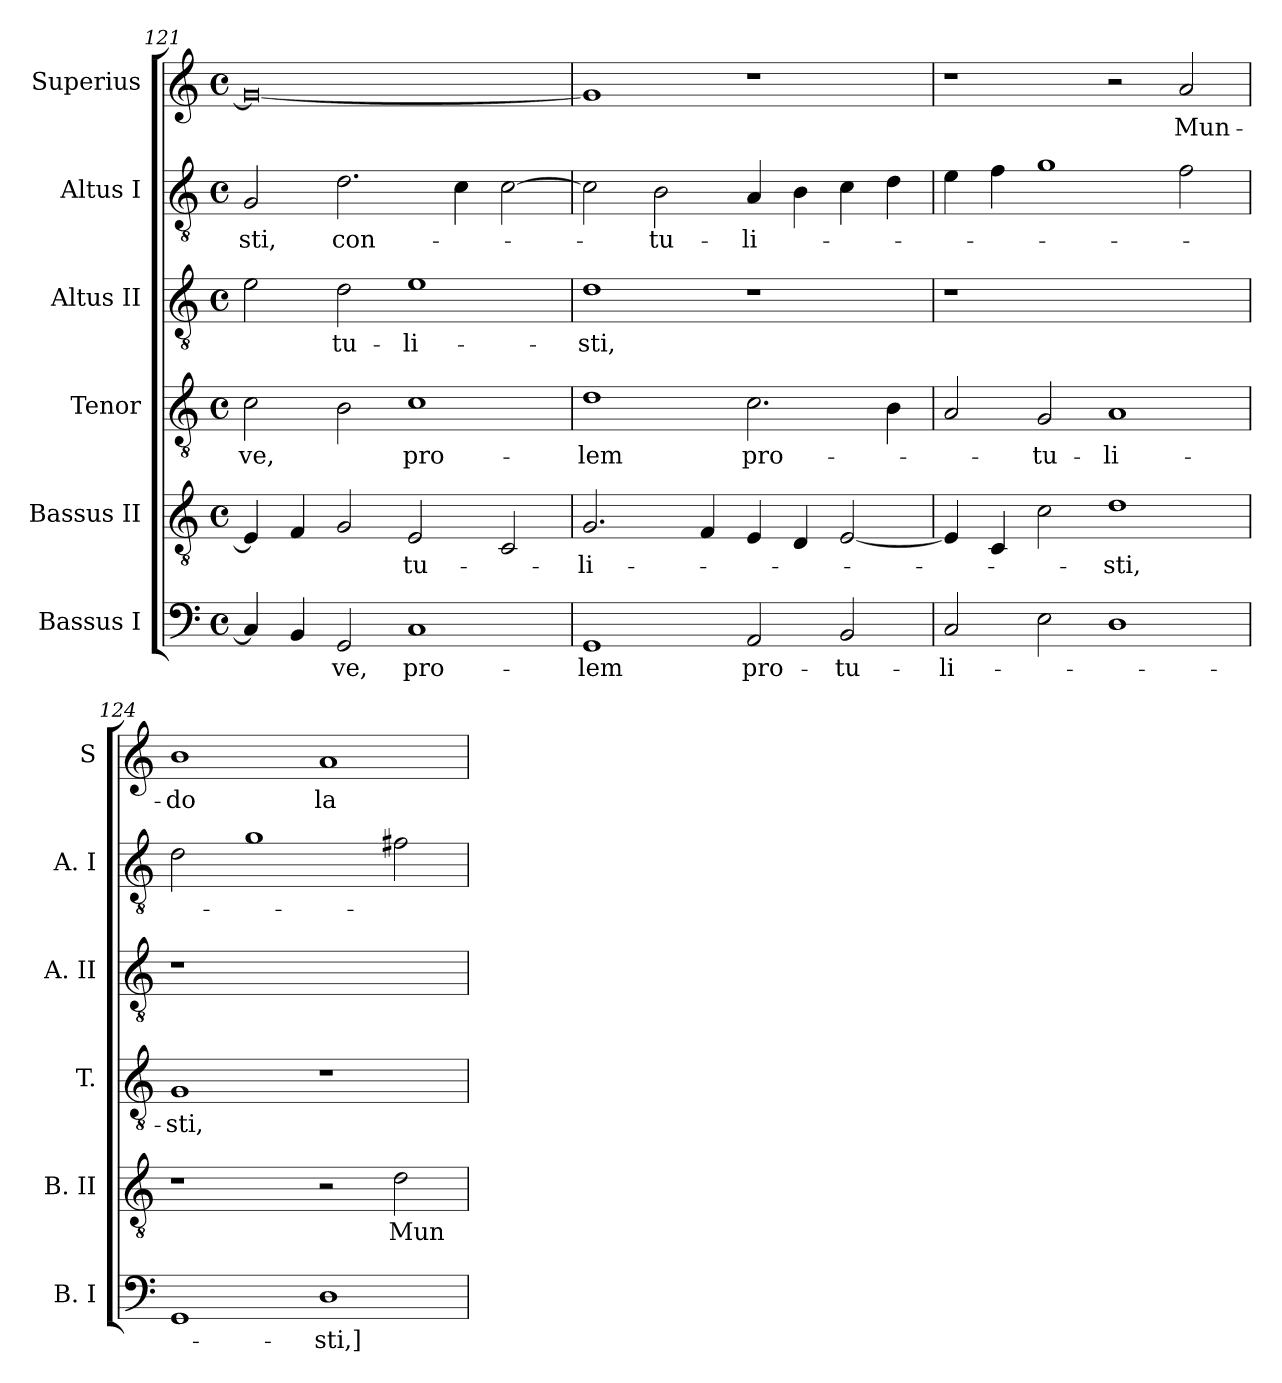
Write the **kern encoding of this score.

**kern	**text	**kern	**text	**kern	**text	**kern	**text	**kern	**text	**kern	**text
*part6	*part6	*part5	*part5	*part4	*part4	*part3	*part3	*part2	*part2	*part1	*part1
*staff6	*staff6	*staff5	*staff5	*staff4	*staff4	*staff3	*staff3	*staff2	*staff2	*staff1	*staff1
*I"Bassus I	*	*I"Bassus II	*	*I"Tenor	*	*I"Altus II	*	*I"Altus I	*	*I"Superius	*
*I'B. I	*	*I'B. II	*	*I'T.	*	*I'A. II	*	*I'A. I	*	*I'S	*
*clefF4	*	*clefGv2	*	*clefGv2	*	*clefGv2	*	*clefGv2	*	*clefG2	*
*	*	*ITrd7c12	*	*ITrd7c12	*	*ITrd7c12	*	*ITrd7c12	*	*	*
*k[]	*	*k[]	*	*k[]	*	*k[]	*	*k[]	*	*k[]	*
*C:	*	*C:	*	*C:	*	*C:	*	*C:	*	*C:	*
*M4/4	*	*M4/4	*	*M4/4	*	*M4/4	*	*M4/4	*	*M4/4	*
*met(c)	*	*met(c)	*	*met(c)	*	*met(c)	*	*met(c)	*	*met(c)	*
=121	=121	=121	=121	=121	=121	=121	=121	=121	=121	=121	=121
!	!	!	!	!	!LO:LY:b:color=#000000	!	!	!	!	!	!
!	!	!	!	!	!	!	!	!	!LO:LY:b:color=#000000	!	!
4Ci/]	.	4EEi/]	.	2Ci\	-ve,	2Ei\	.	2GGi/	-sti,	0gi_<	.
4BBi/	.	4FFi/	.	.	.	.	.	.	.	.	.
!	!LO:LY:b:color=#000000	!	!	!	!	!	!	!	!	!	!
!	!	!	!	!	!	!	!LO:LY:b:color=#000000	!	!	!	!
!	!	!	!	!	!	!	!	!	!LO:LY:b:color=#000000	!	!
2GGi/	-ve,	2GGi/	.	2BBi\	.	2Di\	-tu-	2.Di\	con-	.	.
!	!LO:LY:b:color=#000000	!	!	!	!	!	!	!	!	!	!
!	!	!	!LO:LY:b:color=#000000	!	!	!	!	!	!	!	!
!	!	!	!	!	!LO:LY:b:color=#000000	!	!	!	!	!	!
!	!	!	!	!	!	!	!LO:LY:b:color=#000000	!	!	!	!
1Ci	pro-	2EEi/	-tu-	1Ci	pro-	1Ei	-li-	.	.	.	.
.	.	.	.	.	.	.	.	4Ci\	.	.	.
.	.	2CCi/	.	.	.	.	.	[>2Ci\	.	.	.
!!LO:LB:g=z
=122	=122	=122	=122	=122	=122	=122	=122	=122	=122	=122	=122
!	!LO:LY:b:color=#000000	!	!	!	!	!	!	!	!	!	!
!	!	!	!LO:LY:b:color=#000000	!	!	!	!	!	!	!	!
!	!	!	!	!	!LO:LY:b:color=#000000	!	!	!	!	!	!
!	!	!	!	!	!	!	!LO:LY:b:color=#000000	!	!	!	!
1GGi	-lem	2.GGi/	-li-	1Di	-lem	1Di	-sti,	2Ci\]	.	1gi]	.
!	!	!	!	!	!	!	!	!	!LO:LY:b:color=#000000	!	!
.	.	.	.	.	.	.	.	2BBi\	-tu-	.	.
.	.	4FFi/	.	.	.	.	.	.	.	.	.
!	!LO:LY:b:color=#000000	!	!	!	!	!	!	!	!	!	!
!	!	!	!	!	!LO:LY:b:color=#000000	!	!	!	!	!	!
!	!	!	!	!	!	!	!	!	!LO:LY:b:color=#000000	!	!
2AAi/	pro-	4EEi/	.	2.Ci\	pro-	1r	.	4AAi/	-li-	1r	.
.	.	4DDi/	.	.	.	.	.	4BBi\	.	.	.
!	!LO:LY:b:color=#000000	!	!	!	!	!	!	!	!	!	!
2BBi/	-tu-	[<2EEi/	.	.	.	.	.	4Ci\	.	.	.
.	.	.	.	4BBi\	.	.	.	4Di\	.	.	.
=123	=123	=123	=123	=123	=123	=123	=123	=123	=123	=123	=123
!	!LO:LY:b:color=#000000	!	!	!	!	!LO:N:vis=1	!	!	!	!	!
2Ci/	-li-	4EEi/]	.	2AAi/	.	1r	.	4Ei\	.	1r	.
.	.	4CCi/	.	.	.	.	.	4Fi\	.	.	.
!	!	!	!	!	!LO:LY:b:color=#000000	!	!	!	!	!	!
2Ei\	.	2Ci\	.	2GGi/	-tu-	.	.	1Gi	.	.	.
!	!	!	!LO:LY:b:color=#000000	!	!	!	!	!	!	!	!
!	!	!	!	!	!LO:LY:b:color=#000000	!	!	!	!	!	!
1Di	.	1Di	-sti,	1AAi	-li-	1ryy	.	.	.	2r	.
!	!	!	!	!	!	!	!	!	!	!	!LO:LY:b:color=#000000
.	.	.	.	.	.	.	.	2Fi\	.	2ai/	Mun-
=124	=124	=124	=124	=124	=124	=124	=124	=124	=124	=124	=124
!	!	!	!	!	!LO:LY:b:color=#000000	!LO:N:vis=1	!	!	!	!	!
!	!	!	!	!	!	!	!	!	!	!	!LO:LY:b:color=#000000
1GGi	.	1r	.	1GGi	-sti,	1r	.	2Di\	.	1bi	-do
.	.	.	.	.	.	.	.	1Gi	.	.	.
!	!LO:LY:b:color=#000000	!	!	!	!	!	!	!	!	!	!
!	!	!	!	!	!	!	!	!	!	!	!LO:LY:b:color=#000000
1Di	-sti,]	2r	.	1r	.	1ryy	.	.	.	1ai	la-
!	!	!	!LO:LY:b:color=#000000	!	!	!	!	!	!	!	!
.	.	2Di\	Mun-	.	.	.	.	2F#Xi\	.	.	.
=	=	=	=	=	=	=	=	=	=	=	=
*-	*-	*-	*-	*-	*-	*-	*-	*-	*-	*-	*-
